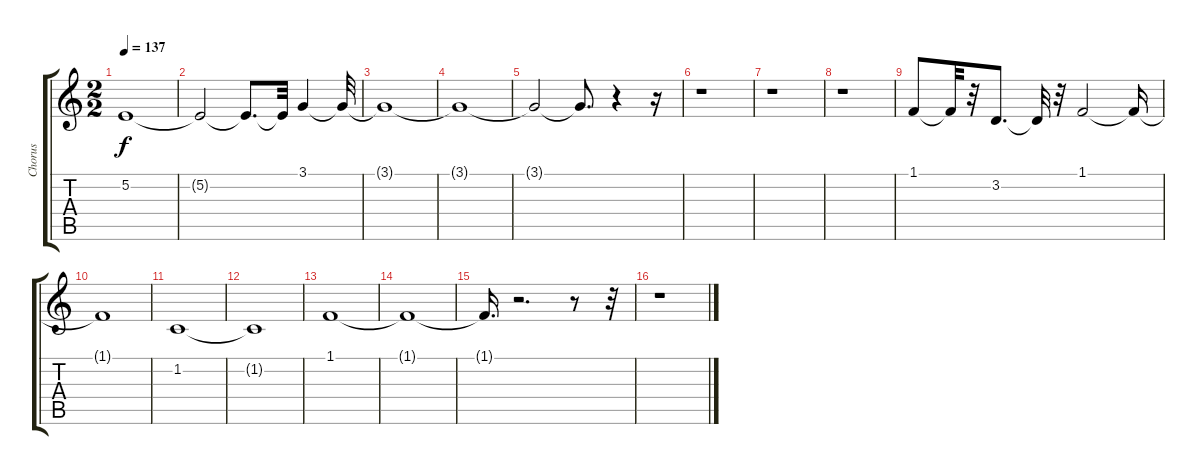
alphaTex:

\track ("Chorus" "Chorus") {instrument choiraahs}
\staff {score tabs}
\tuning (E4 B3 G3 D3 A2 E2) {hide}
\ts (2 2)
\tempo 137
\clef g2
\ks c
5.2{t}.1{dy f} |
5.2{t}.2 5.2{t}.8{d} 5.2{t}.32 3.1.4 3.1{t}.32 |
3.1{t}.1 |
3.1{t}.1 |
3.1{t}.2 3.1{t}.8{d} r.4 r.16 |
r.1 |
r.1 |
r.1 |
1.1.8 1.1{t}.32 r.32 3.2.8{d} 3.2{t}.32 r.32 1.1.2 1.1{t}.16 |
1.1{t}.1 |
1.2.1 |
1.2{t}.1 |
1.1.1 |
1.1{t}.1 |
1.1{t}.16{d} r.2{d} r.8 r.32 |
r.1
